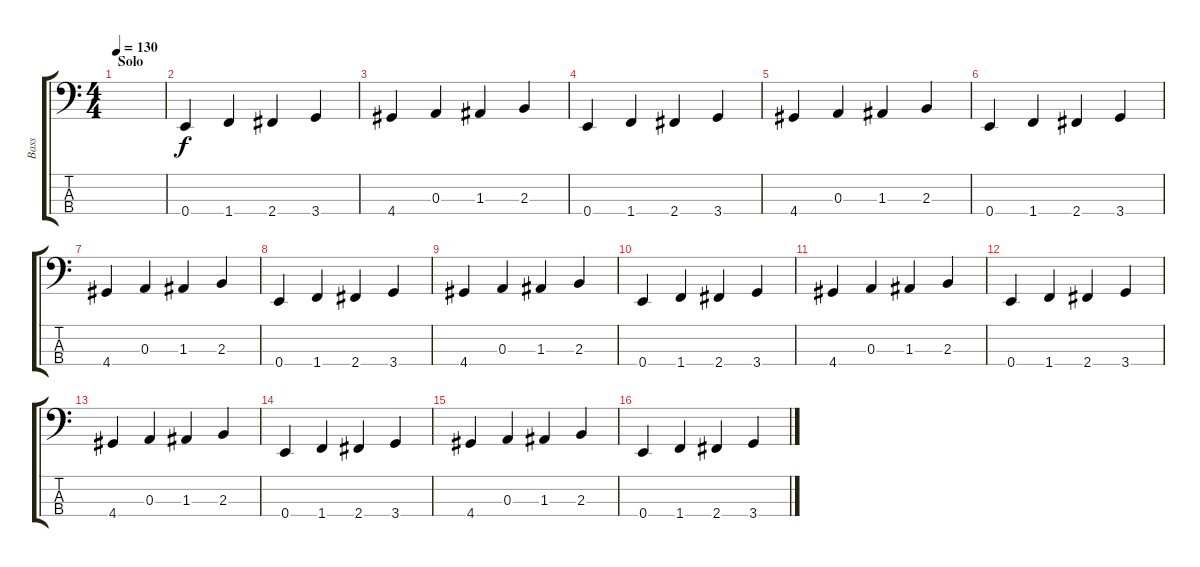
\track ("Bass" "Bass") {instrument acousticbass}
\staff {score tabs}
\tuning (G2 D2 A1 E1) {hide}
\ts (4 4)
\section ("" "Solo")
\tempo 130
\clef f4
\ks c
|
0.4.4 1.4.4 2.4.4 3.4.4 |
4.4.4 0.3.4 1.3.4 2.3.4 |
0.4.4 1.4.4 2.4.4 3.4.4 |
4.4.4 0.3.4 1.3.4 2.3.4 |
0.4.4 1.4.4 2.4.4 3.4.4 |
4.4.4 0.3.4 1.3.4 2.3.4 |
0.4.4 1.4.4 2.4.4 3.4.4 |
4.4.4 0.3.4 1.3.4 2.3.4 |
0.4.4 1.4.4 2.4.4 3.4.4 |
4.4.4 0.3.4 1.3.4 2.3.4 |
0.4.4 1.4.4 2.4.4 3.4.4 |
4.4.4 0.3.4 1.3.4 2.3.4 |
0.4.4 1.4.4 2.4.4 3.4.4 |
4.4.4 0.3.4 1.3.4 2.3.4 |
0.4.4 1.4.4 2.4.4 3.4.4
